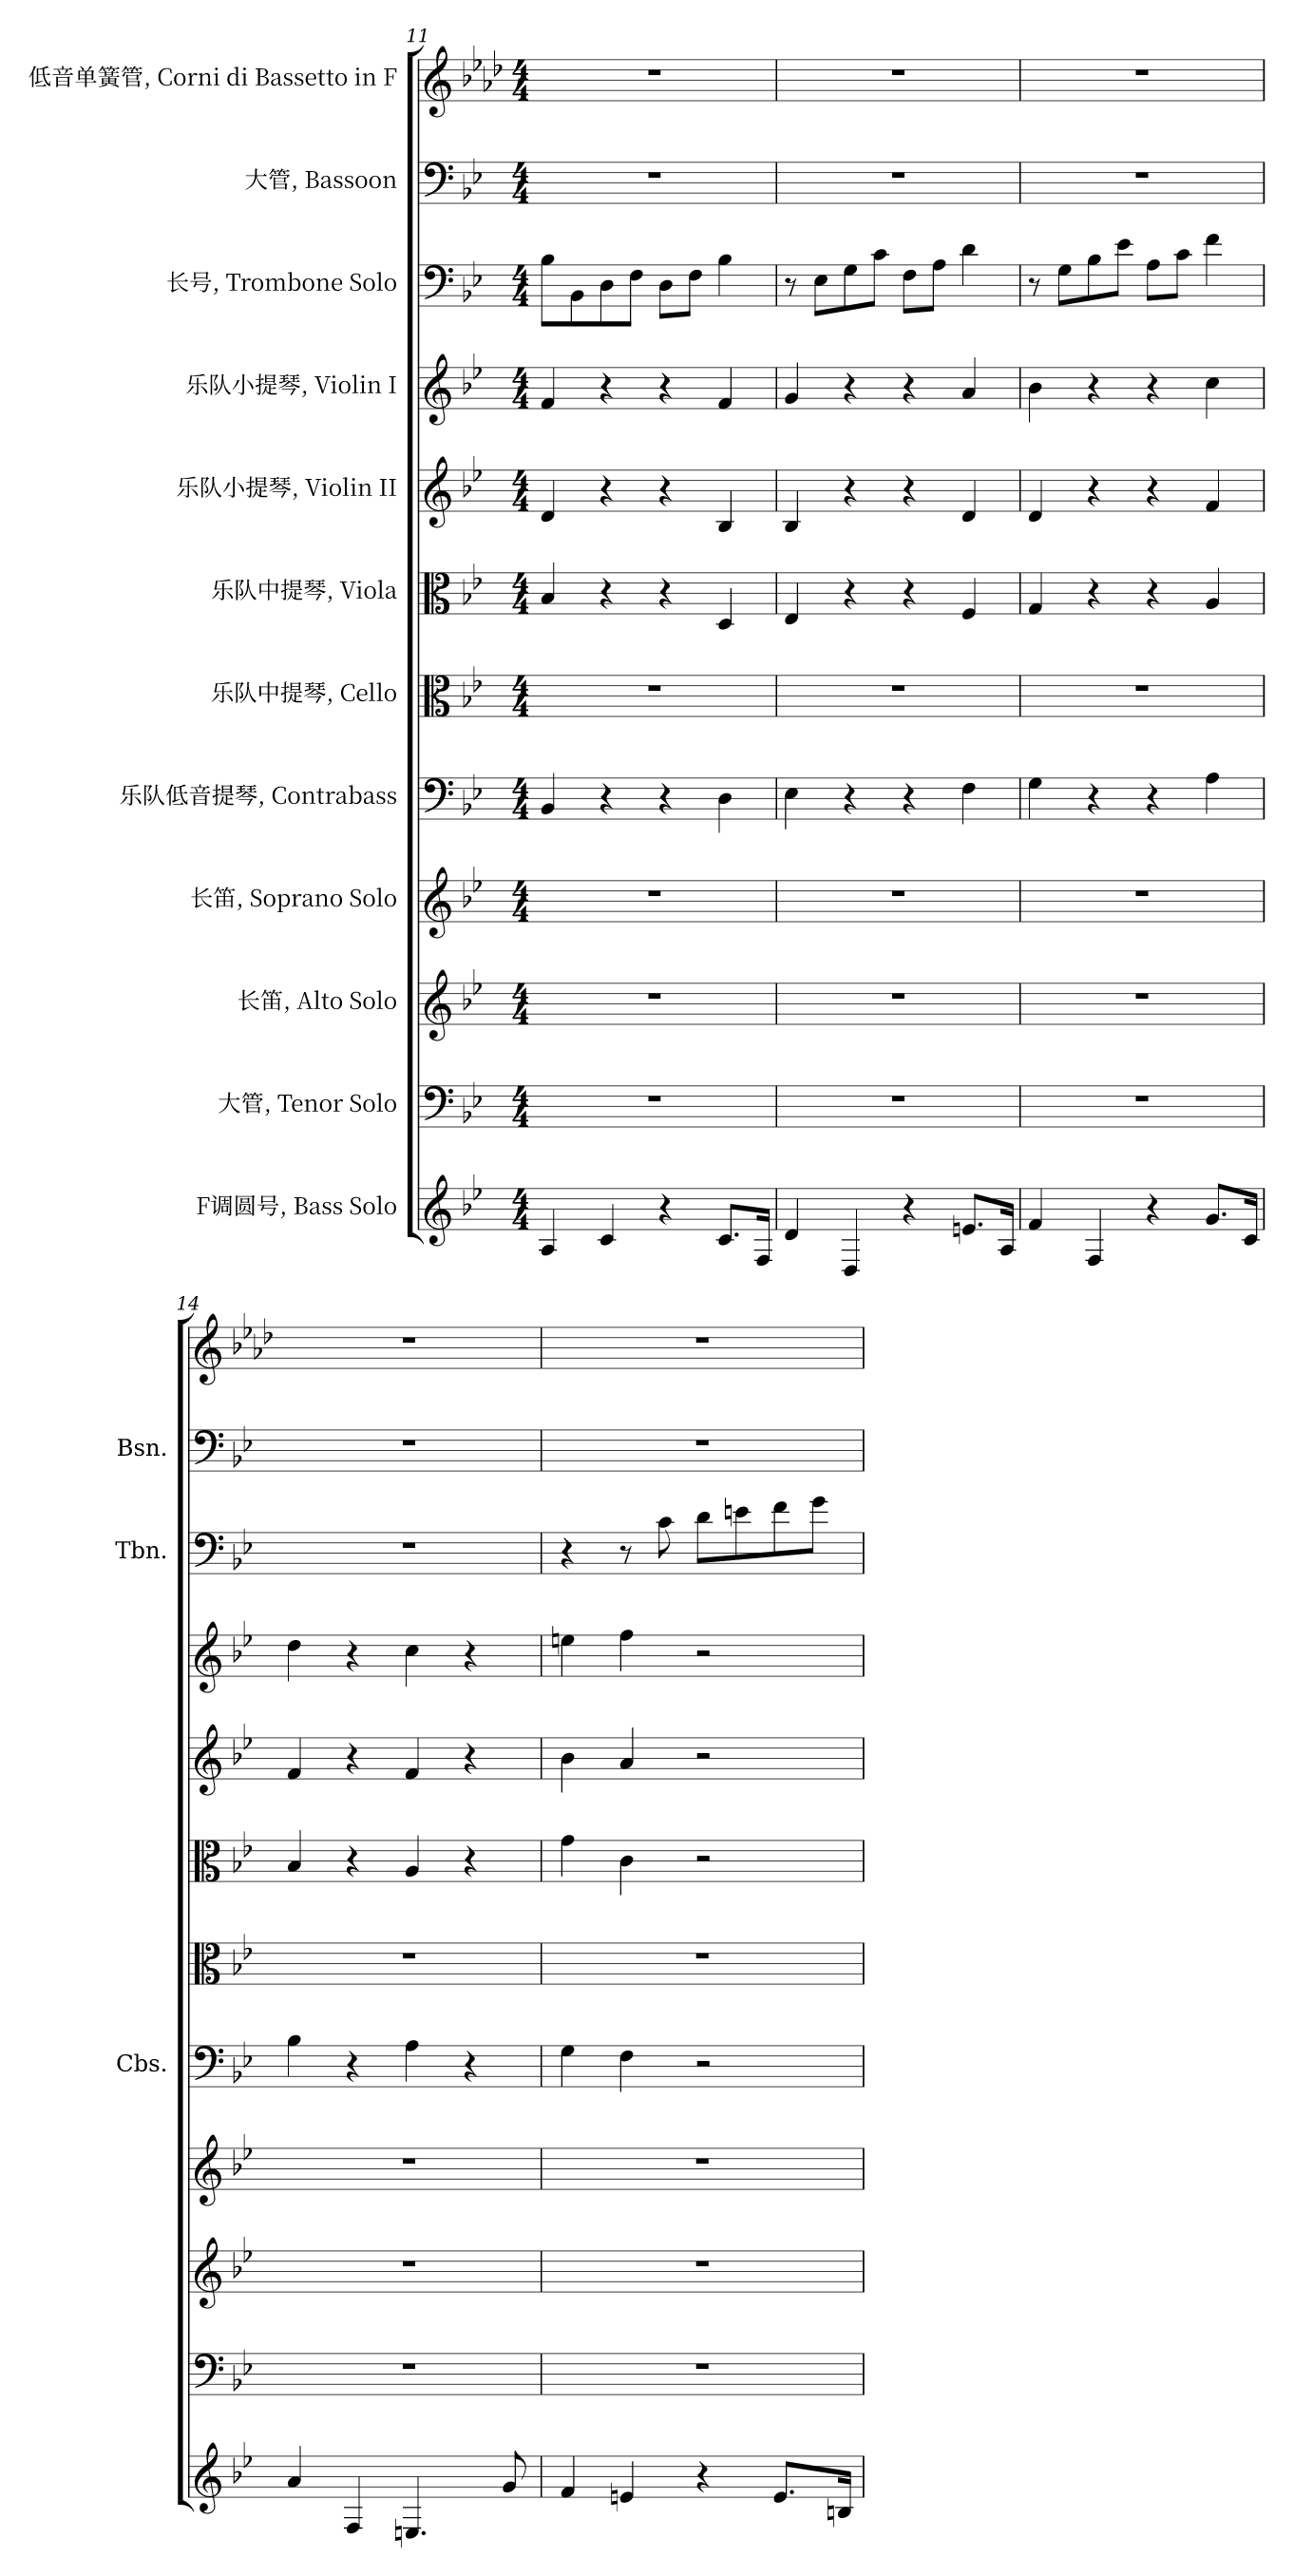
**kern	**kern	**kern	**kern	**kern	**kern	**kern	**kern	**kern	**kern	**kern	**kern
*part12	*part11	*part10	*part9	*part8	*part7	*part6	*part5	*part4	*part3	*part2	*part1
*staff12	*staff11	*staff10	*staff9	*staff8	*staff7	*staff6	*staff5	*staff4	*staff3	*staff2	*staff1
*I"F调圆号, Bass Solo	*I"大管, Tenor Solo	*I"长笛, Alto Solo	*I"长笛, Soprano Solo	*I"乐队低音提琴, Contrabass	*I"乐队中提琴, Cello	*I"乐队中提琴, Viola	*I"乐队小提琴, Violin II	*I"乐队小提琴, Violin I	*I"长号, Trombone Solo	*I"大管, Bassoon	*I"低音单簧管, Corni di Bassetto in F
*	*	*	*	*I'Cbs.	*	*	*	*	*I'Tbn.	*I'Bsn.	*
*clefG2	*clefF4	*clefG2	*clefG2	*clefF4	*clefC3	*clefC3	*clefG2	*clefG2	*clefF4	*clefF4	*clefG2
*ITrd4c7	*	*	*	*ITrd7c12	*	*	*	*	*	*	*ITrd8c14
*k[b-e-a-]	*k[b-e-]	*k[b-e-]	*k[b-e-]	*k[b-e-]	*k[b-e-]	*k[b-e-]	*k[b-e-]	*k[b-e-]	*k[b-e-]	*k[b-e-]	*k[b-e-a-d-]
*M4/4	*M4/4	*M4/4	*M4/4	*M4/4	*M4/4	*M4/4	*M4/4	*M4/4	*M4/4	*M4/4	*M4/4
=11	=11	=11	=11	=11	=11	=11	=11	=11	=11	=11	=11
4D/	1r	1r	1r	4BBB-/	1r	4B-/	4d/	4f/	8B-\L	1r	1r
.	.	.	.	.	.	.	.	.	8BB-\	.	.
4F/	.	.	.	4r	.	4r	4r	4r	8D\	.	.
.	.	.	.	.	.	.	.	.	8F\J	.	.
4r	.	.	.	4r	.	4r	4r	4r	8D\L	.	.
.	.	.	.	.	.	.	.	.	8F\J	.	.
8.F/L	.	.	.	4DD\	.	4D/	4B-/	4f/	4B-\	.	.
16BB-/Jk	.	.	.	.	.	.	.	.	.	.	.
=12	=12	=12	=12	=12	=12	=12	=12	=12	=12	=12	=12
4G/	1r	1r	1r	4EE-\	1r	4E-/	4B-/	4g/	8r	1r	1r
.	.	.	.	.	.	.	.	.	8E-\L	.	.
4GG/	.	.	.	4r	.	4r	4r	4r	8G\	.	.
.	.	.	.	.	.	.	.	.	8c\J	.	.
4r	.	.	.	4r	.	4r	4r	4r	8F\L	.	.
.	.	.	.	.	.	.	.	.	8A\J	.	.
8.An/L	.	.	.	4FF\	.	4F/	4d/	4a/	4d\	.	.
16D/Jk	.	.	.	.	.	.	.	.	.	.	.
=13	=13	=13	=13	=13	=13	=13	=13	=13	=13	=13	=13
4B-/	1r	1r	1r	4GG\	1r	4G/	4d/	4b-\	8r	1r	1r
.	.	.	.	.	.	.	.	.	8G\L	.	.
4BB-/	.	.	.	4r	.	4r	4r	4r	8B-\	.	.
.	.	.	.	.	.	.	.	.	8e-\J	.	.
4r	.	.	.	4r	.	4r	4r	4r	8A\L	.	.
.	.	.	.	.	.	.	.	.	8c\J	.	.
8.c/L	.	.	.	4AA\	.	4A/	4f/	4cc\	4f\	.	.
16F/Jk	.	.	.	.	.	.	.	.	.	.	.
!!LO:PB:g=z
=14	=14	=14	=14	=14	=14	=14	=14	=14	=14	=14	=14
4d/	1r	1r	1r	4BB-\	1r	4B-/	4f/	4dd\	1r	1r	1r
4BB-/	.	.	.	4r	.	4r	4r	4r	.	.	.
4.AAn/	.	.	.	4AA\	.	4A/	4f/	4cc\	.	.	.
.	.	.	.	4r	.	4r	4r	4r	.	.	.
8c/	.	.	.	.	.	.	.	.	.	.	.
=15	=15	=15	=15	=15	=15	=15	=15	=15	=15	=15	=15
4B-/	1r	1r	1r	4GG\	1r	4g\	4b-\	4een\	4r	1r	1r
4An/	.	.	.	4FF\	.	4c\	4a/	4ff\	8r	.	.
.	.	.	.	.	.	.	.	.	8c\	.	.
4r	.	.	.	2r	.	2r	2r	2r	8d\L	.	.
.	.	.	.	.	.	.	.	.	8en\	.	.
8.A/L	.	.	.	.	.	.	.	.	8f\	.	.
.	.	.	.	.	.	.	.	.	8g\J	.	.
16En/Jk	.	.	.	.	.	.	.	.	.	.	.
=	=	=	=	=	=	=	=	=	=	=	=
*-	*-	*-	*-	*-	*-	*-	*-	*-	*-	*-	*-
